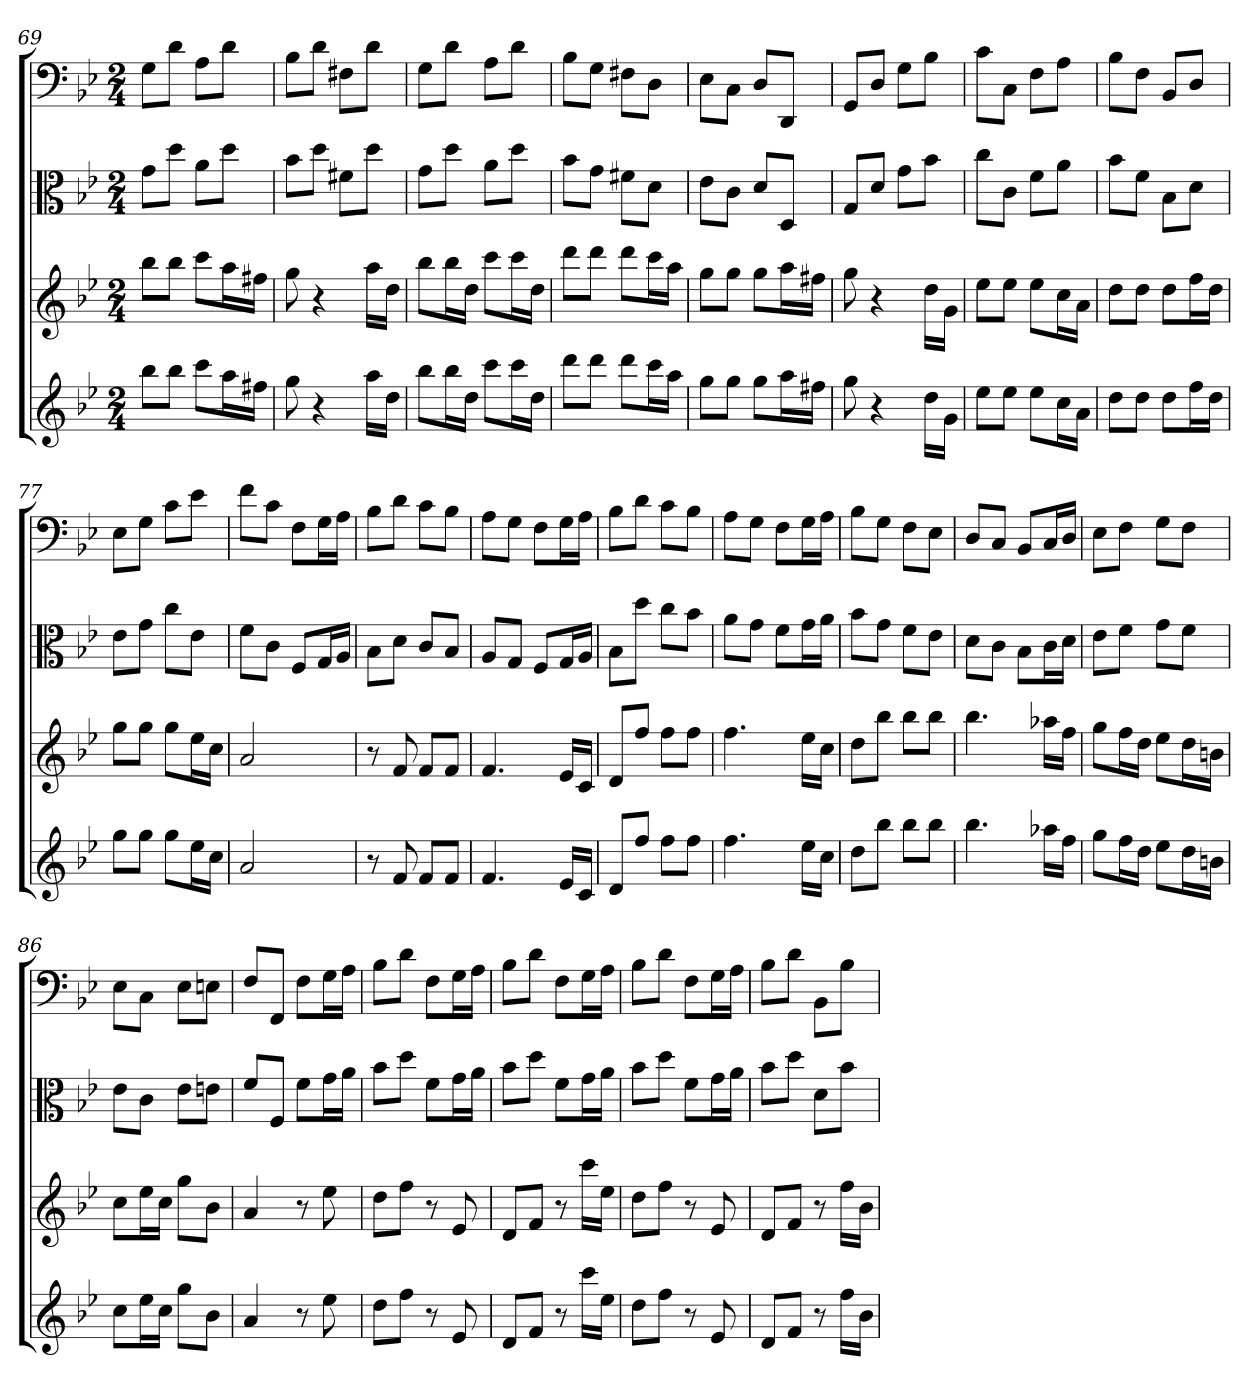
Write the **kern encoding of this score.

**kern	**kern	**kern	**kern
*part4	*part3	*part2	*part1
*staff4	*staff3	*staff2	*staff1
*	*	*clefC3	*clefF4
*k[b-e-]	*k[b-e-]	*k[b-e-]	*k[b-e-]
*B-:	*B-:	*B-:	*B-:
*M2/4	*M2/4	*M2/4	*M2/4
=69	=69	=69	=69
8bb-L	8bb-L	8g\L	8G\L
8bb-J	8bb-J	8dd\J	8d\J
8cccL	8cccL	8a\L	8A\L
16aaL	16aaL	8dd\J	8d\J
16ff#XJJ	16ff#XJJ	.	.
=70	=70	=70	=70
8gg	8gg	8b-\L	8B-\L
4r	4r	8dd\J	8d\J
.	.	8f#X\L	8F#X\L
16aaLL	16aaLL	8dd\J	8d\J
16ddJJ	16ddJJ	.	.
=71	=71	=71	=71
8bb-L	8bb-L	8g\L	8G\L
16bb-L	16bb-L	8dd\J	8d\J
16ddJJ	16ddJJ	.	.
8cccL	8cccL	8a\L	8A\L
16cccL	16cccL	8dd\J	8d\J
16ddJJ	16ddJJ	.	.
=72	=72	=72	=72
8dddL	8dddL	8b-\L	8B-\L
8dddJ	8dddJ	8g\J	8G\J
8dddL	8dddL	8f#X\L	8F#X\L
16cccL	16cccL	8d\J	8D\J
16aaJJ	16aaJJ	.	.
=73	=73	=73	=73
8ggL	8ggL	8e-\L	8E-\L
8ggJ	8ggJ	8c\J	8C\J
8ggL	8ggL	8d/L	8D/L
16aaL	16aaL	8D/J	8DD/J
16ff#XJJ	16ff#XJJ	.	.
=74	=74	=74	=74
8gg	8gg	8G/L	8GG/L
4r	4r	8d/J	8D/J
.	.	8g\L	8G\L
16ddLL	16ddLL	8b-\J	8B-\J
16gJJ	16gJJ	.	.
=75	=75	=75	=75
8ee-L	8ee-L	8cc\L	8c\L
8ee-J	8ee-J	8c\J	8C\J
8ee-L	8ee-L	8f\L	8F\L
16ccL	16ccL	8a\J	8A\J
16aJJ	16aJJ	.	.
=76	=76	=76	=76
8ddL	8ddL	8b-\L	8B-\L
8ddJ	8ddJ	8f\J	8F\J
8ddL	8ddL	8B-\L	8BB-/L
16ffL	16ffL	8d\J	8D/J
16ddJJ	16ddJJ	.	.
=77	=77	=77	=77
8ggL	8ggL	8e-\L	8E-\L
8ggJ	8ggJ	8g\J	8G\J
8ggL	8ggL	8cc\L	8c\L
16ee-L	16ee-L	8e-\J	8e-\J
16ccJJ	16ccJJ	.	.
=78	=78	=78	=78
2a	2a	8f\L	8f\L
.	.	8c\J	8c\J
.	.	8F/L	8F\L
.	.	16G/L	16G\L
.	.	16A/JJ	16A\JJ
=79	=79	=79	=79
8r	8r	8B-\L	8B-\L
8f	8f	8d\J	8d\J
8fL	8fL	8c/L	8c\L
8fJ	8fJ	8B-/J	8B-\J
=80	=80	=80	=80
4.f	4.f	8A/L	8A\L
.	.	8G/J	8G\J
.	.	8F/L	8F\L
16e-LL	16e-LL	16G/L	16G\L
16cJJ	16cJJ	16A/JJ	16A\JJ
=81	=81	=81	=81
8dL	8dL	8B-\L	8B-\L
8ffJ	8ffJ	8dd\J	8d\J
8ffL	8ffL	8cc\L	8c\L
8ffJ	8ffJ	8b-\J	8B-\J
=82	=82	=82	=82
4.ff	4.ff	8a\L	8A\L
.	.	8g\J	8G\J
.	.	8f\L	8F\L
16ee-LL	16ee-LL	16g\L	16G\L
16ccJJ	16ccJJ	16a\JJ	16A\JJ
=83	=83	=83	=83
8ddL	8ddL	8b-\L	8B-\L
8bb-J	8bb-J	8g\J	8G\J
8bb-L	8bb-L	8f\L	8F\L
8bb-J	8bb-J	8e-\J	8E-\J
=84	=84	=84	=84
4.bb-	4.bb-	8d\L	8D/L
.	.	8c\J	8C/J
.	.	8B-\L	8BB-/L
16aa-XLL	16aa-XLL	16c\L	16C/L
16ffJJ	16ffJJ	16d\JJ	16D/JJ
=85	=85	=85	=85
8ggL	8ggL	8e-\L	8E-\L
16ffL	16ffL	8f\J	8F\J
16ddJJ	16ddJJ	.	.
8ee-L	8ee-L	8g\L	8G\L
16ddL	16ddL	8f\J	8F\J
16bnJJ	16bnJJ	.	.
=86	=86	=86	=86
8ccL	8ccL	8e-\L	8E-\L
16ee-L	16ee-L	8c\J	8C\J
16ccJJ	16ccJJ	.	.
8ggL	8ggL	8e-\L	8E-\L
8b-J	8b-J	8en\J	8En\J
=87	=87	=87	=87
4a	4a	8f/L	8F/L
.	.	8F/J	8FF/J
8r	8r	8f\L	8F\L
8ee-	8ee-	16g\L	16G\L
.	.	16a\JJ	16A\JJ
=88	=88	=88	=88
8ddL	8ddL	8b-\L	8B-\L
8ffJ	8ffJ	8dd\J	8d\J
8r	8r	8f\L	8F\L
8e-	8e-	16g\L	16G\L
.	.	16a\JJ	16A\JJ
=89	=89	=89	=89
8dL	8dL	8b-\L	8B-\L
8fJ	8fJ	8dd\J	8d\J
8r	8r	8f\L	8F\L
16cccLL	16cccLL	16g\L	16G\L
16ee-JJ	16ee-JJ	16a\JJ	16A\JJ
=90	=90	=90	=90
8ddL	8ddL	8b-\L	8B-\L
8ffJ	8ffJ	8dd\J	8d\J
8r	8r	8f\L	8F\L
8e-	8e-	16g\L	16G\L
.	.	16a\JJ	16A\JJ
=91	=91	=91	=91
8dL	8dL	8b-\L	8B-\L
8fJ	8fJ	8dd\J	8d\J
8r	8r	8d\L	8BB-\L
16ffLL	16ffLL	8b-\J	8B-\J
16b-JJ	16b-JJ	.	.
=	=	=	=
*-	*-	*-	*-
